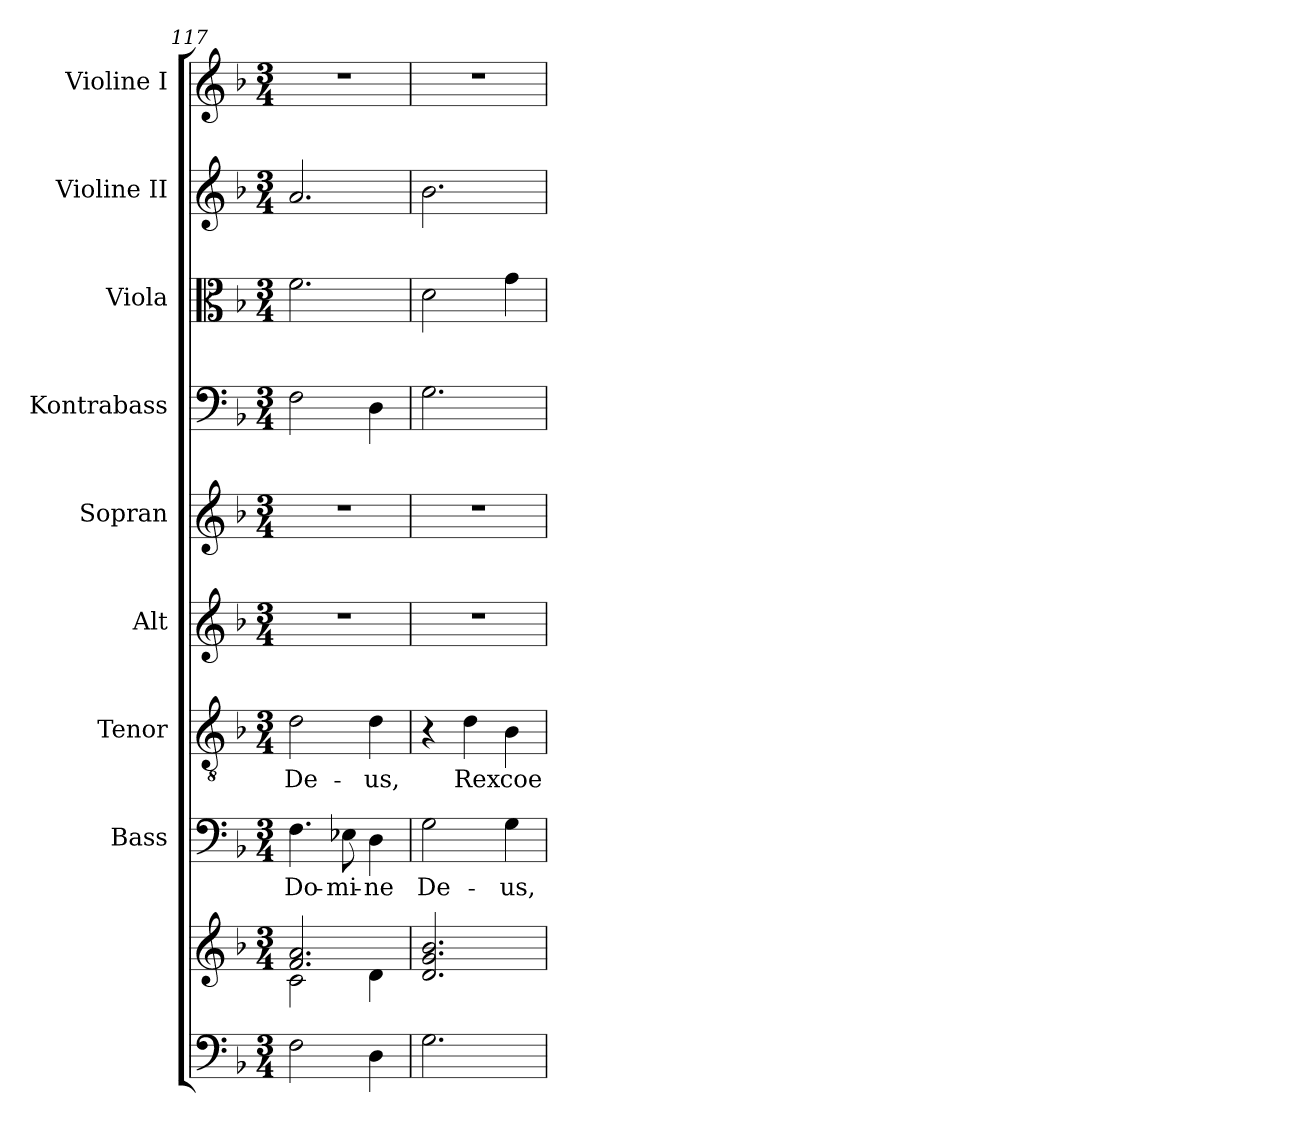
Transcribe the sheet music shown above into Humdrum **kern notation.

**kern	**kern	**kern	**text	**kern	**text	**kern	**kern	**kern	**kern	**kern	**kern
*part9	*part9	*part8	*part8	*part7	*part7	*part6	*part5	*part4	*part3	*part2	*part1
*staff10	*staff9	*staff8	*staff8	*staff7	*staff7	*staff6	*staff5	*staff4	*staff3	*staff2	*staff1
*	*	*I"Bass	*	*I"Tenor	*	*I"Alt	*I"Sopran	*I"Kontrabass	*I"Viola	*I"Violine II	*I"Violine I
*	*	*I'B.	*	*I'T.	*	*I'A.	*I'S.	*I'Kb.	*I'Vla.	*I'Vl. II	*I'Vl. I
*clefF4	*clefG2	*clefF4	*	*clefGv2	*	*clefG2	*clefG2	*clefF4	*clefC3	*clefG2	*clefG2
*	*	*	*	*	*	*	*	*ITrd7c12	*	*	*
*k[b-]	*k[b-]	*k[b-]	*	*k[b-]	*	*k[b-]	*k[b-]	*k[b-]	*k[b-]	*k[b-]	*k[b-]
*F:	*F:	*F:	*	*F:	*	*F:	*F:	*F:	*F:	*F:	*F:
*M3/4	*M3/4	*M3/4	*	*M3/4	*	*M3/4	*M3/4	*M3/4	*M3/4	*M3/4	*M3/4
=117	=117	=117	=117	=117	=117	=117	=117	=117	=117	=117	=117
*	*^	*	*	*	*	*	*	*	*	*	*
!	!	!	!	!LO:LY:b	!	!LO:LY:b	!	!	!	!	!	!
2F\	2.f/ 2.a/	2c\	4.F\	Do-	2d\	De-	2.r	2.r	2FF\	2.f\	2.a/	2.r
!	!	!	!	!LO:LY:b	!	!	!	!	!	!	!	!
.	.	.	8E-X\	-mi-	.	.	.	.	.	.	.	.
!	!	!	!	!LO:LY:b	!	!LO:LY:b	!	!	!	!	!	!
4D\	.	4d\	4D\	-ne	4d\	-us,	.	.	4DD\	.	.	.
=118	=118	=118	=118	=118	=118	=118	=118	=118	=118	=118	=118	=118
!	!	!	!	!LO:LY:b	!	!	!	!	!	!	!	!
*	*v	*v	*	*	*	*	*	*	*	*	*	*
2.G\	2.d/ 2.g/ 2.b-/	2G\	De-	4r	.	2.r	2.r	2.GG\	2d\	2.b-\	2.r
!	!	!	!	!	!LO:LY:b	!	!	!	!	!	!
.	.	.	.	4d\	Rex	.	.	.	.	.	.
!	!	!	!LO:LY:b	!	!LO:LY:b	!	!	!	!	!	!
.	.	4G\	-us,	4B-\	coe-	.	.	.	4g\	.	.
=	=	=	=	=	=	=	=	=	=	=	=
*-	*-	*-	*-	*-	*-	*-	*-	*-	*-	*-	*-
